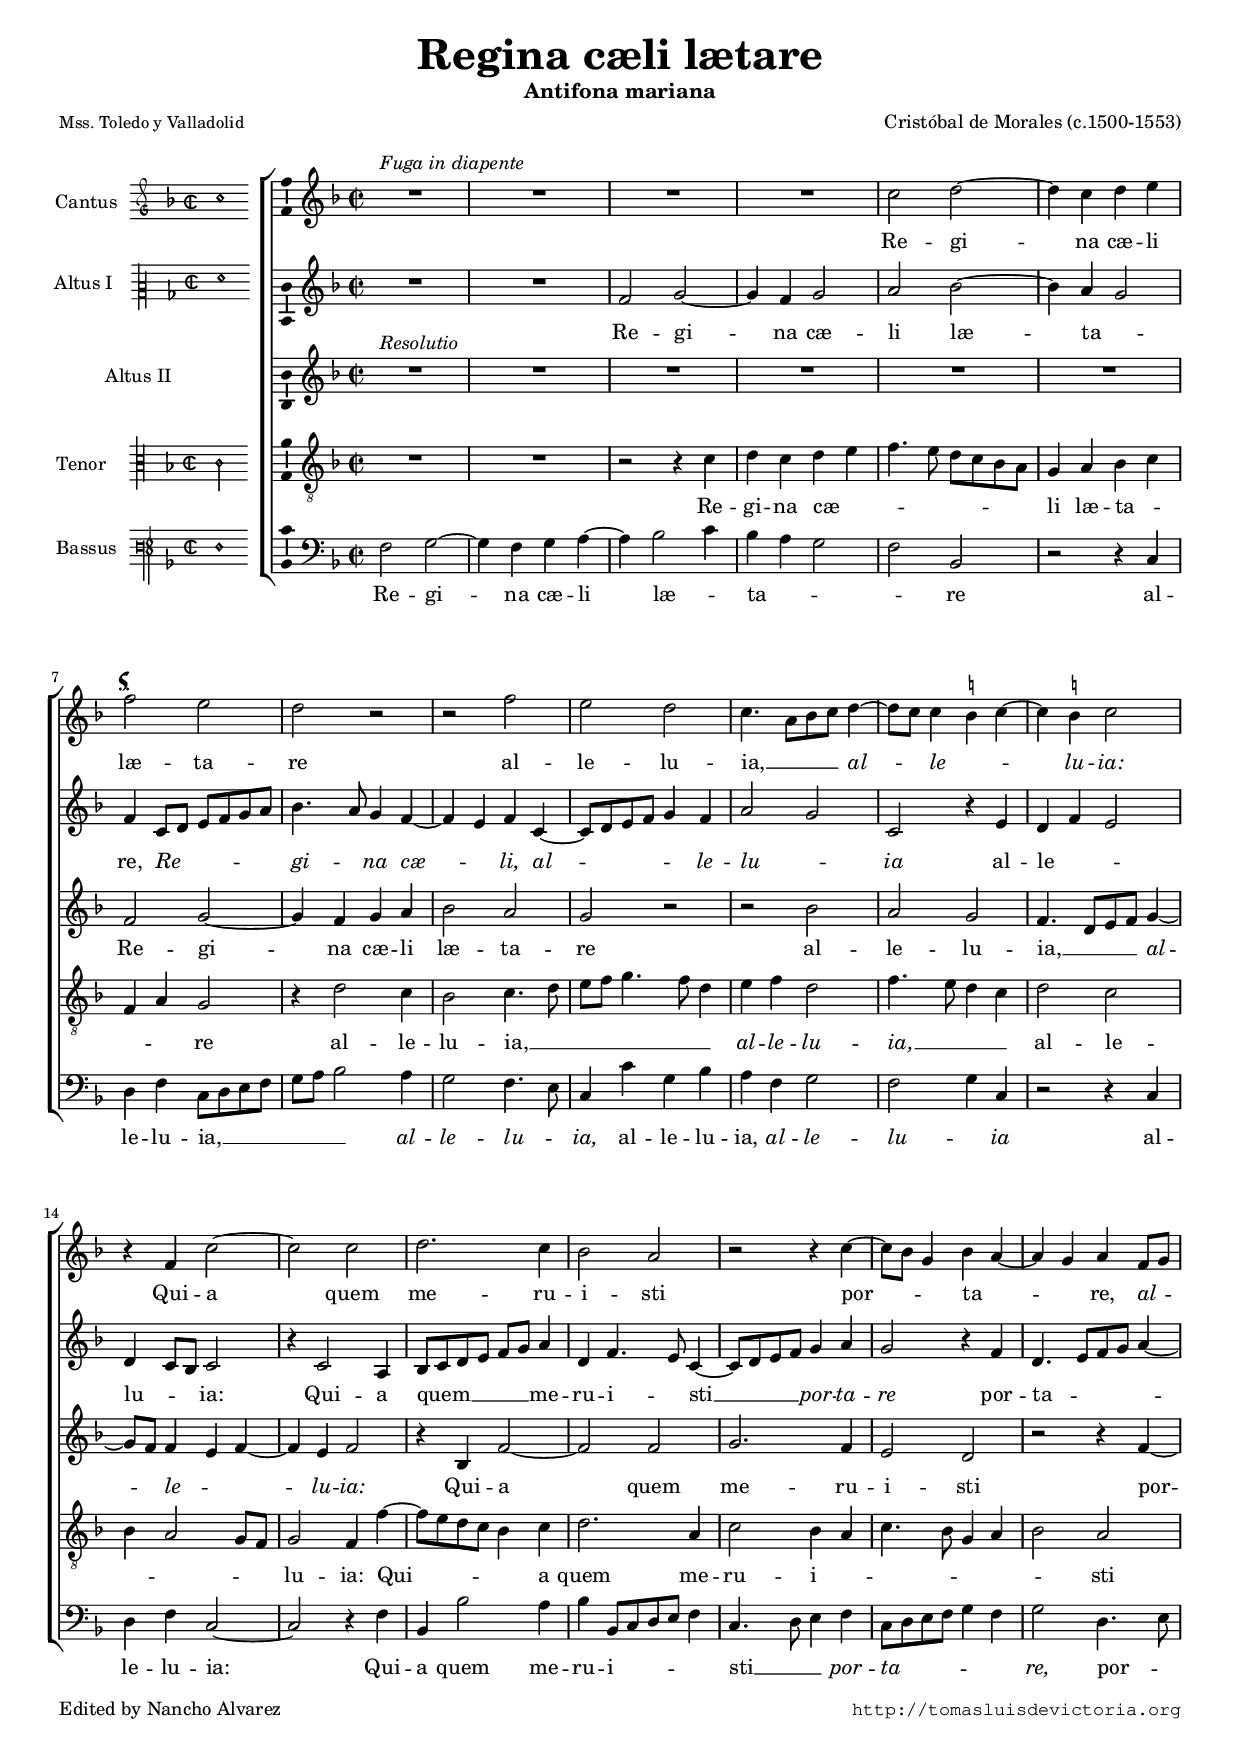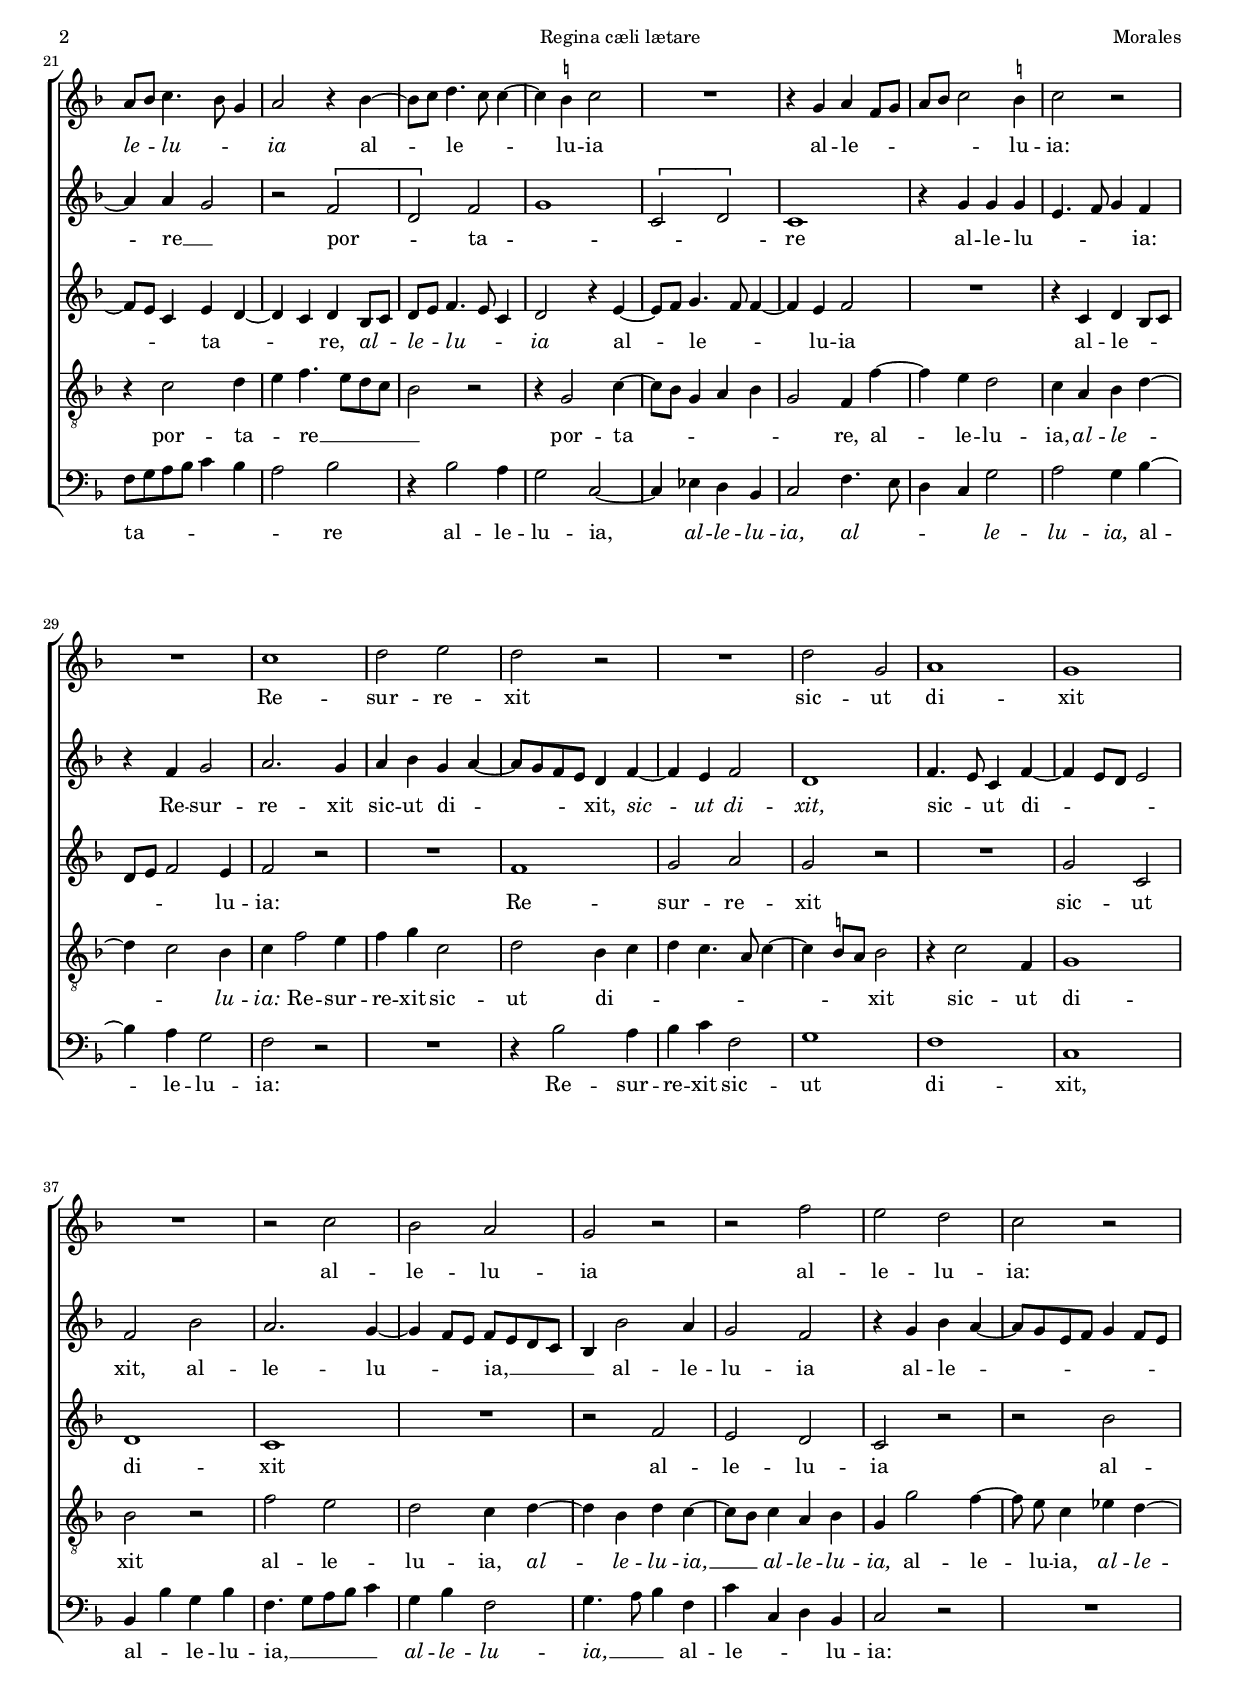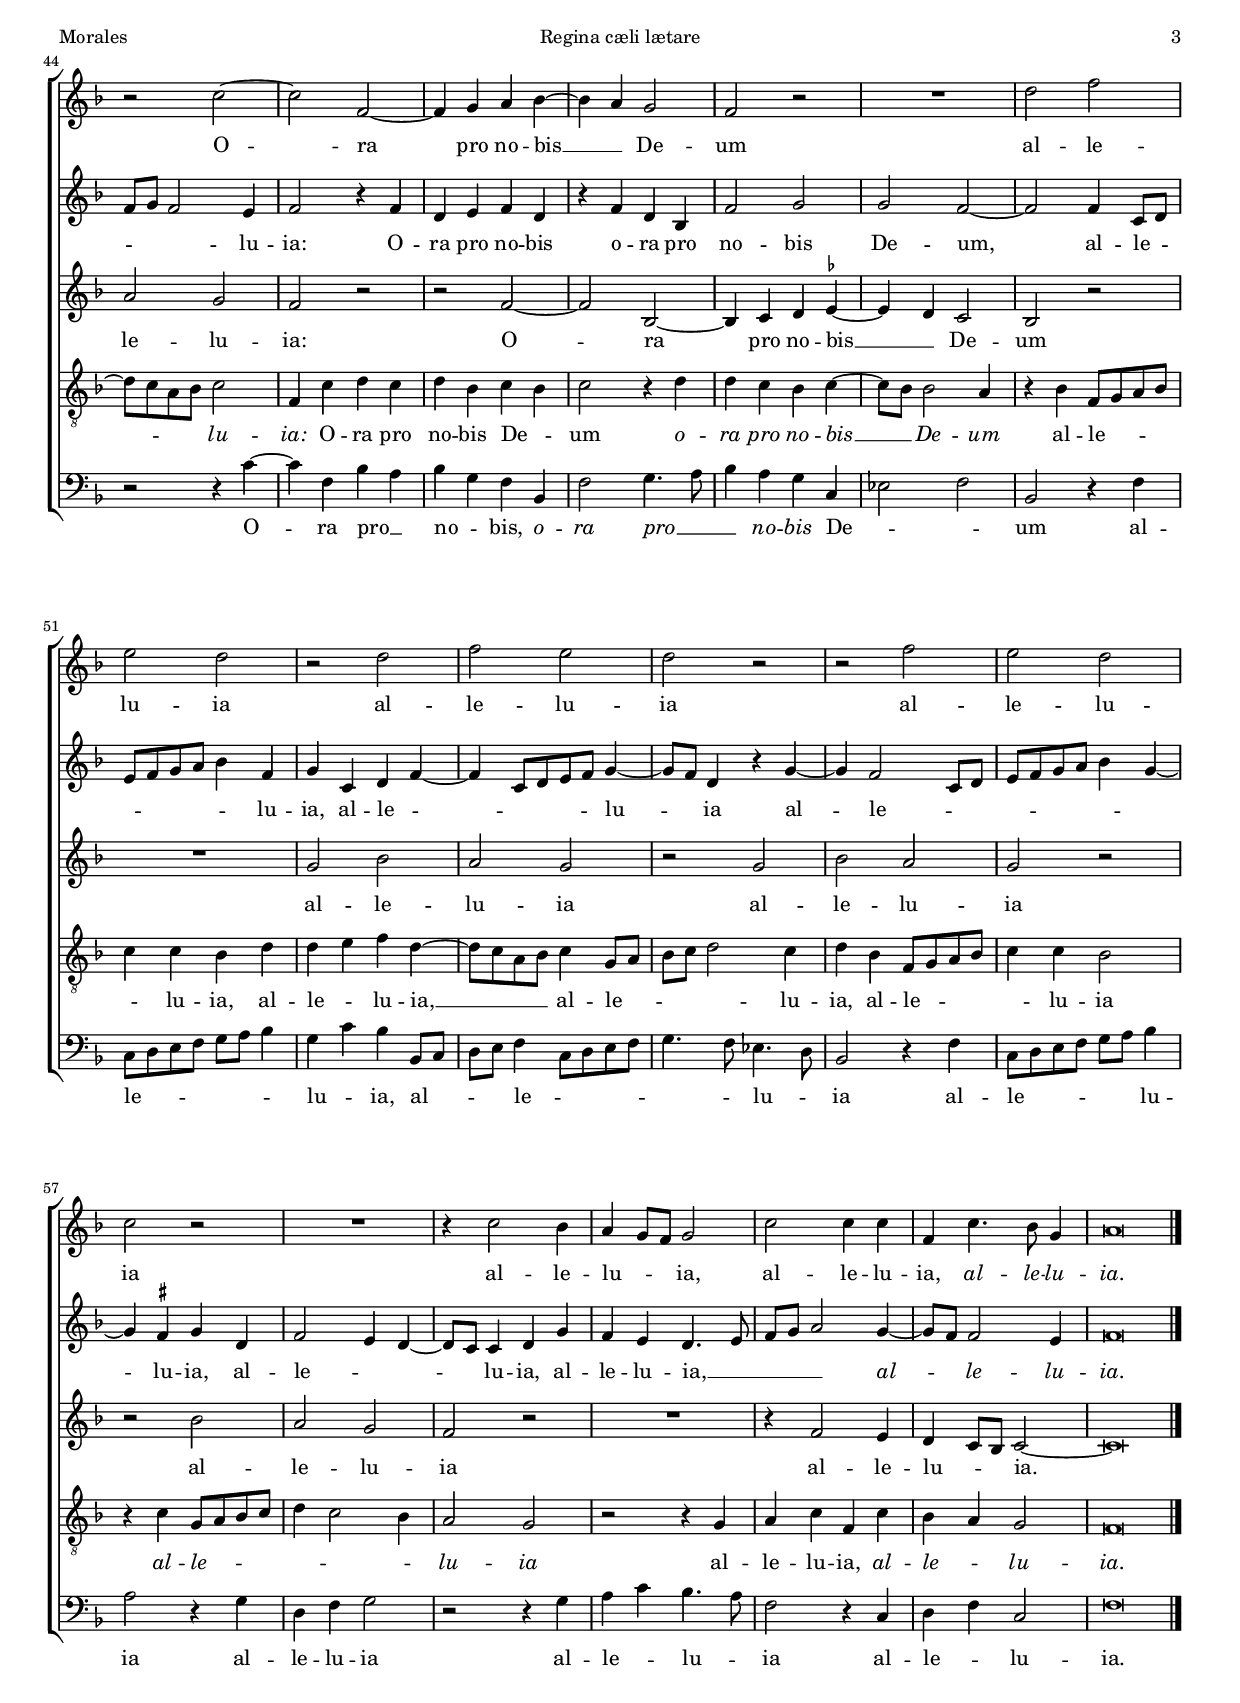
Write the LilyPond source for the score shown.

\version "2.18.0"

#(set-default-paper-size "a4")
#(set-global-staff-size 16.25)
#(ly:set-option 'point-and-click #f)
%mobile -s14.5 -i3.2

italicas=\override LyricText.font-shape = #'italic
rectas=\override LyricText.font-shape = #'upright
ss=\once \set suggestAccidentals = ##t
incipitwidth = 20

htitle="Regina cæli lætare"
hcomposer="Morales"

\header {
	title=\markup{\fontsize #3 "Regina cæli lætare"}
	subtitle="Antifona mariana"
	%subsubtitle=\markup{\column{" " " "}}
	composer="Cristóbal de Morales (c.1500-1553)"
        pdfauthor=\composer
	%opus="(-)"
	poet=\markup{\smaller "Mss. Toledo y Valladolid"}
	% Toledo libros de polifonía 21
	% Parroquia de Santiago de Valladolid 
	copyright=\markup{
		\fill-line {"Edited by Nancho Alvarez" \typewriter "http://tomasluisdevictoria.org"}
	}
%	tagline=""
}

global={\key f \major \time 2/2 \skip 1*63 \bar "|." 
}


cantus=\relative c''{
	\once \override TextScript.padding = #1
	s4*0^\markup{\italic "Fuga in diapente"}
	R1*4
	c2 d ~
	d4 c d e
	s4*0^\markup{\smaller \musicglyph #"scripts.usignumcongruentiae"}
	f2 e
	d r
	r f
	e d
	c4. a8[ bes c] d4 ~
	d8 c c4 \ss b c ~ 
	c4 \ss b c2
	r4 f, c'2 ~
	c c
	d2. c4
	bes2 a
	r2 r4 c ~
	c8 bes g4 bes a ~
	a g a f8 g
	a8 bes c4. bes8 g4
	a2 r4 bes ~
	bes8 c d4. c8 c4 ~
	c \ss b c2
	R1
	r4 g a f8 g
	a bes c2 \ss b4
	c2 r
	R1
	c1
	d2 e
	d2 r 
	R1
	d2 g,
	a1 
	g
	R1
	r2 c
	bes a
	g r
	r f'
	e d
	c2 r
	r c ~
	c f, ~
	f4 g a bes ~
	bes a g2
	f2 r
	R1
	d'2 f
	e d
	r2 d
	f2 e
	d r
	r f e d c r
	R1
	r4 c2 bes4
	a4 g8 f g2
	c2 c4 c
	f, c'4. bes8 g4
	a\breve*1/2
}

altus=\relative c'{
	R1*2
	f2 g ~
	g4 f g2
	a bes ~
	bes4 a g2
	f4 c8 d e f g a
	bes4. a8 g4 f ~
	f e f c ~
	c8 d e f g4 f
	a2 g
	c, r4 e
	d f e2
	d4 c8 bes c2
	r4 c2 a4
	bes8 c d e f g a4 
	d, f4. e8 c4 ~
	c8 d e f g4 a
	g2 r4 f
	d4. e8[ f g] a4 ~
	a4 a g2
	r2 \[f
	d\] f
	g1
	\[c,2 d\]
	c1
	r4 g' g g
	e4. f8 g4 f
	r4 f g2
	a2. g4
	a bes g a ~
	a8 g f e d4 f ~
	f e f2
	d1
	f4. e8 c4 f ~
	f e8 d e2
	f bes
	a2. g4 ~
	g f8 e f e d c
	bes4 bes'2 a4
	g2 f
	r4 g bes a ~
	a8 g e f g4 f8 e
	f g f2 e4
	f2 r4 f
	d e f d
	r4 f d bes
	f'2 g
	g f ~
	f f4 c8 d 
	e f g a bes4 f
	g c, d f ~
	f c8[ d e f] g4 ~
	g8 f d4 r g ~
	g f2 c8 d
	e f g a
	bes4 g ~
	g \ss fis g d
	f2 e4 d ~
	d8 c c4 d g
	f e d4. e8 
	f8 g a2 g4 ~
	g8 f f2 e4
	f\breve*1/2
}

altusdos=\relative c'{
	\once \override TextScript.padding = #1
	s4*0^\markup{\italic "Resolutio"}
	R1*6
	f2 g ~
	g4 f g a
	bes2 a
	g r
	r2 bes
	a g
	f4. d8[ e f] g4 ~
	g8 f f4 e f ~
	f e f2
	r4 bes, f'2 ~
	f f
	g2. f4
	e2 d
	r2 r4 f ~
	f8 e c4 e d ~
	d c d bes8 c 
	d e f4. e8 c4
	d2 r4 e ~
	e8 f g4. f8 f4 ~
	f4 e f2
	R1
	r4 c d bes8 c
	d e f2 e4
	f2 r 
	R1
	f1
	g2 a
	g r
	R1
	g2 c,
	d1
	c
	R1
	r2 f
	e d c r
	r2 bes'
	a g
	f r
	r f ~
	f bes, ~
	bes4 c d \ss ees ~
	ees d c2
	bes r
	R1
	g'2 bes
	a g
	r g
	bes a 
	g r
	r bes
	a2 g 
	f r
	R1
	r4 f2 e4
	d c8 bes c2 ~
	c\breve*1/2
}

tenor=\relative c'{
	R1*2
	r2 r4 c
	d c d e
	f4. e8 d c bes a
	g4 a bes c
	f, a g2
	r4 d'2 c4
	bes2 c4. d8 
	e f g4. f8 d4
	e4 f d2
	f4. e8 d4 c
	d2 c
	bes4 a2 g8 f
	g2 f4 f' ~
	f8 e d c bes4 c
	d2. a4
	c2 bes4 a
	c4. bes8 g4 a
	bes2 a
	r4 c2 d4
	e f4. e8 d c
	bes2 r
	r4 g2 c4 ~
	c8 bes g4 a bes
	g2 f4 f' ~
	f e d2
	c4 a bes d ~
	d c2 bes4
	c f2 e4
	f g c,2
	d2 bes4 c
	d c4. a8 c4 ~
	c \ss b8 a b2
	r4 c2 f,4
	g1
	bes2 r
	f'2 e
	d c4 d ~
	d bes d c ~
	c8 bes c4 a bes
	g g'2 f4 ~
	f8 \noBeam e c4 ees d ~
	d8 c a bes c2
	f,4 c' d c 
	d bes c bes
	c2 r4 d
	d4 c bes c ~
	c8 bes bes2 a4
	r4 bes f8 g a bes
	c4 c bes d
	d e f d ~
	d8 c a bes c4 g8 a
	bes c d2 c4
	d bes f8 g a bes
	c4 c bes2
	r4 c g8 a bes c
	d4 c2 bes4
	a2 g
	r2 r4 g
	a c f, c'
	bes a g2
	f\breve*1/2
}

bassus=\relative c{
	f2 g ~
	g4 f g a ~
	a bes2 c4
	bes a g2
	f bes,
	r2 r4 c
	d f c8 d e f
	g a bes2 a4
	g2 f4. e8
	c4 c' g bes
	a4 f g2
	f g4 c, 
	r2 r4 c
	d f c2 ~
	c r4 f
	bes,4 bes'2 a4
	bes4 bes,8[ c d e] f4
	c4. d8 e4 f
	c8 d e f g4 f
	g2 d4. e8
	f8 g a bes c4 bes
	a2 bes
	r4 bes2 a4
	g2 c, ~
	c4 ees d bes
	c2 f4. e8
	d4 c g'2
	a g4 bes ~
	bes a g2
	f r
	R1
	r4 bes2 a4
	bes c f,2
	g1
	f
	c
	bes4 bes' g bes
	f4. g8[ a bes] c4
	g4 bes f2
	g4. a8 bes4 f
	c' c, d bes
	c2 r
	R1
	r2 r4 c' ~
	c f, bes a
	bes g f bes,
	f'2 g4. a8
	bes4 a g c,
	ees2 f
	bes,2 r4 f'
	c8 d e f g a bes4
	g c bes bes,8 c
	d e f4 c8 d e f
	g4. f8 ees4. d8
	bes2 r4 f'
	c8 d e f g a bes4
	a2 r4 g
	d4 f g2
	r2 r4 g
	a c bes4. a8
	f2 r4 c
	d f c2
	f\breve*1/2
}

textocantus=\lyricmode{
Re -- gi -- na cæ -- li læ -- ta -- re
al -- le -- lu -- ia, __ _ _ _ 
\italicas 
al -- _ le -- _ _ lu -- ia:
\rectas 
Qui -- a quem me -- ru -- i -- sti
por -- _ _ ta -- _ _ re,
\italicas 
al -- _ le -- _ lu -- _ _ ia
\rectas 
al -- _ le -- _ _ lu -- ia
al -- le -- _ _ _ _ _ lu -- ia:
Re -- sur -- re -- xit
sic -- ut di -- xit
al -- le -- lu -- ia
al -- le -- lu -- ia:
O -- ra pro no -- bis __ _ De -- um
al -- le -- lu -- ia
al -- le -- lu -- ia
al -- le -- lu -- ia
al -- le -- lu -- _ _ ia,
al -- le -- lu -- ia,
\italicas 
al -- le -- lu -- ia.
}

textoaltus=\lyricmode{
Re -- gi -- na cæ -- li læ -- ta -- _ re,
\italicas 
Re -- _ _ _ _ _ gi -- _ na cæ -- _ li,
al -- _ _ _ _ le -- lu -- _ ia
\rectas 
al -- le -- _ _ lu -- _ _ ia:
Qui -- a quem __ _ _ _ _ _ me -- ru -- i -- _ sti __ _ _ _ 
\italicas 
por -- ta -- re
\rectas 
por -- ta -- _ _ _ _ re __ _ 
por -- _ ta -- _ _ _ re
al -- le -- lu -- _ _ _ ia:
Re -- sur -- re -- xit sic -- ut di -- _ _ _ _ xit,
\italicas 
sic -- ut di -- xit,
\rectas 
sic -- _ ut di -- _ _ _ xit,
al -- le -- lu -- _ _ ia, __ _ _ _ _ 
al -- le -- lu -- ia
al -- le -- _ _ _ _ _ _ _ _ _ _ lu -- ia:
O -- ra pro no -- bis
o -- ra pro no -- bis De -- um,
al -- le -- _ _ _ _ _ _ lu -- ia,
al -- le -- _ _ _ _ _ lu -- _ ia
al -- le -- _ _ _ _ _ _ _ _ lu -- ia,
al -- le -- _ _ _ lu -- ia,
al -- le -- lu -- ia, __ _ _ _ _ 
\italicas 
al -- _ le -- lu -- ia.
}

textoaltusdos=\lyricmode{
Re -- gi -- na cæ -- li læ -- ta -- re
al -- le -- lu -- ia, __ _ _ _ 
\italicas 
al -- _ le -- _ _ lu -- ia:
\rectas 
Qui -- a quem me -- ru -- i -- sti
por -- _ _ ta -- _ _ re,
\italicas 
al -- _ le -- _ lu -- _ _ ia
\rectas 
al -- _ le -- _ _ lu -- ia
al -- le -- _ _ _ _ _ lu -- ia:
Re -- sur -- re -- xit
sic -- ut di -- xit
al -- le -- lu -- ia
al -- le -- lu -- ia:
O -- ra pro no -- bis __ _ De -- um
al -- le -- lu -- ia
al -- le -- lu -- ia
al -- le -- lu -- ia
al -- le -- lu -- _ _ ia. % CSIC al -- le -- _ lu -- _ ia.
}

textotenor=\lyricmode{
Re -- gi -- na cæ -- _ _ _ _ _ _ _ li læ -- ta -- _ _ _ re
al -- le -- lu -- ia, __ _ _ _ _ _ _ 
\italicas 
al -- le -- lu -- ia, __ _ _ _ 
\rectas 
al -- le -- _ _ _ _ lu -- ia:
Qui -- _ _ _ _ a quem me -- ru -- i -- _ _ _ _ _ _ sti 
por -- ta -- _ re __ _ _ _ _ 
por -- ta -- _ _ _ _ _ re,
al -- le -- lu -- ia,
\italicas 
al -- le -- _ _ lu -- ia:
\rectas 
Re -- sur -- re -- xit sic -- ut di -- _ _ _ _ _ _ _ xit
sic -- ut di -- xit
al -- le -- lu -- ia,
\italicas 
al -- le -- lu -- ia, __ _ 
al -- le -- lu -- ia,
\rectas 
al -- le -- lu -- ia,
\italicas 
al -- le -- _ _ _ lu -- ia:
\rectas 
O -- ra pro no -- bis De -- _ um
\italicas 
o -- ra pro no -- bis __ _ De -- um
\rectas 
al -- le -- _ _ _ _ lu -- ia,
al -- le -- _ lu -- ia, __ _ _ _ 
al -- le -- _ _ _ _ lu -- ia,
al -- le -- _ _ _ _ lu -- ia
\italicas 
al -- le -- _ _ _ _ _ _ lu -- ia
\rectas 
al -- le -- lu -- ia,
\italicas 
al -- le -- _ lu -- ia.
}

textobassus=\lyricmode{
Re -- gi -- na cæ -- li læ -- _ ta -- _ _ _ re
al -- le -- lu -- ia, __ _ _ _ _ _ _ 
\italicas 
al -- le -- lu -- _ ia,
\rectas 
al -- le -- lu -- ia,
\italicas 
al -- le -- lu -- _ ia
\rectas 
al -- le -- lu -- ia:
Qui -- a quem me -- ru -- i -- _ _ _ _ sti __ _ _ 
\italicas 
por -- ta -- _ _ _ _ _ re,
\rectas 
por -- _ ta -- _ _ _ _ _ _ re
al -- le -- lu -- ia,
\italicas 
al -- le -- lu -- ia,
al -- _ _ _ le -- lu -- ia,
\rectas 
al -- le -- lu -- ia:
Re -- sur -- re -- xit sic -- ut di -- xit,
al -- _ le -- lu -- ia, __ _ _ _ _ 
\italicas 
al -- le -- lu -- ia, __ _ _ 
\rectas 
al -- le -- _ _ lu -- ia:
O -- ra pro __ _ no -- _ bis,
\italicas 
o -- ra pro __ _ _ no -- bis 
\rectas 
De -- _ _ um
al -- le -- _ _ _ _ _ _ lu -- _ ia,
al -- _ _ _ le -- _ _ _ _ _ _ lu -- _ ia
al -- le -- _ _ _ _ _ lu -- ia
al -- le -- lu -- ia
al -- le -- _ lu -- _ ia
al -- le -- _ lu -- ia.
}


incipitcantus=\markup{
	\score{
		{ 
		\set Staff.instrumentName="Cantus  "
		\override NoteHead.style = #'neomensural
		\override Staff.TimeSignature.style = #'neomensural
		\cadenzaOn 
		\clef "petrucci-g"
		\key f \major
		\time 2/2
		c''1 % CSIC f'
		} 
	\layout { line-width=\incipitwidth indent = 0 }
	}
}

incipitaltus=\markup{
	\score{
		{ 
		\set Staff.instrumentName="Altus I   "
		\override NoteHead.style = #'neomensural 
		\override Staff.TimeSignature.style = #'neomensural
		\cadenzaOn 
		\clef "petrucci-c2"
		\key f \major
		\time 2/2
		f'1
		} 
	\layout { line-width=\incipitwidth indent = 0 }
	}
}


incipittenor=\markup{
	\score{
		{ 
		\set Staff.instrumentName="Tenor    "
		\override NoteHead.style = #'neomensural 
		\override Staff.TimeSignature.style = #'neomensural
		\cadenzaOn 
		\clef "petrucci-c3"
		\key f \major
		\time 2/2
		c'2
		} 
	\layout { line-width=\incipitwidth indent=0 }
	}
}

incipitbassus=\markup{
	\score{
		{ 
		\set Staff.instrumentName="Bassus  "
		\override NoteHead.style = #'neomensural
		\override Staff.TimeSignature.style = #'neomensural
		\cadenzaOn 
		\clef "petrucci-f3"
		\key f \major
		\time 2/2
		f1
		} 
	\layout { line-width=\incipitwidth indent = 0 }
	}
}


\score {\transpose c' c'{
\new ChoirStaff<<

	\new Staff <<\global
	\new Voice="v1" {
		\set Staff.instrumentName=\incipitcantus
		\clef "treble"
		\cantus }
	\new Lyrics \lyricsto "v1" {\textocantus }
	>>

	\new Staff <<\global
	\new Voice="v2" {
		\set Staff.instrumentName=\incipitaltus
		\clef "treble"
		\altus }
	\new Lyrics \lyricsto "v2" {\textoaltus }
	>>

	\new Staff <<\global
	\new Voice="v5" {
		\set Staff.instrumentName="Altus II     "
		\clef "treble"
		\altusdos }
	\new Lyrics \lyricsto "v5" {\textoaltusdos }
	>>
	
	\new Staff <<\global
	\new Voice="v3" {
		\set Staff.instrumentName=\incipittenor
		\clef "G_8"
		\tenor }
	\new Lyrics \lyricsto "v3" {\textotenor }
	>>

	\new Staff <<\global
	\new Voice="v4" {
		\set Staff.instrumentName=\incipitbassus
		\clef "bass"
		\bassus }
	\new Lyrics \lyricsto "v4" {\textobassus }
	>>
	
>>

	} % transpose

\layout{ 
	\context {\Lyrics 
		\override VerticalAxisGroup.staff-affinity = #UP
		\override VerticalAxisGroup.nonstaff-relatedstaff-spacing =
			#'((basic-distance . 0) (minimum-distance . 0) (padding . 1))
		\override LyricText.font-size = #1.2
		\override LyricHyphen.minimum-distance = #0.5
	}
	\context {\Score 
		\override BarNumber.padding = #2 
	}
	\context {\Voice 
		%melismaBusyProperties = #'()
		%autoBeaming = ##f
	}
	%\context { \Staff \RemoveEmptyStaves }
	\context {\Staff 
		\override VerticalAxisGroup.staff-staff-spacing =
			#'((basic-distance . 11) (minimum-distance . 0) (padding . 1))
		\consists Ambitus_engraver 
		\override LigatureBracket.padding = #1
	}
}

%\midi {}

}


\paper{
	evenHeaderMarkup=\markup  \fill-line { \fromproperty #'page:page-number-string \htitle \hcomposer }
	oddHeaderMarkup= \markup  \fill-line { \on-the-fly #not-first-page \hcomposer \on-the-fly #not-first-page \htitle \on-the-fly #not-first-page \fromproperty #'page:page-number-string }
	%system-count=8
	ragged-last-bottom = ##f
	indent=3.6\cm
	system-system-spacing =
	#'((basic-distance . 20) (minimum-distance . 0) (padding . 5))
	top-system-spacing = % header
	#'((basic-distance . 8) (minimum-distance . 0) (padding . 0))
	last-bottom-spacing = % footer
	#'((basic-distance . 12) (minimum-distance . 0) (padding . 0))
	%top-markup-spacing #'basic-distance = 0
	markup-system-spacing #'basic-distance = 20

}
